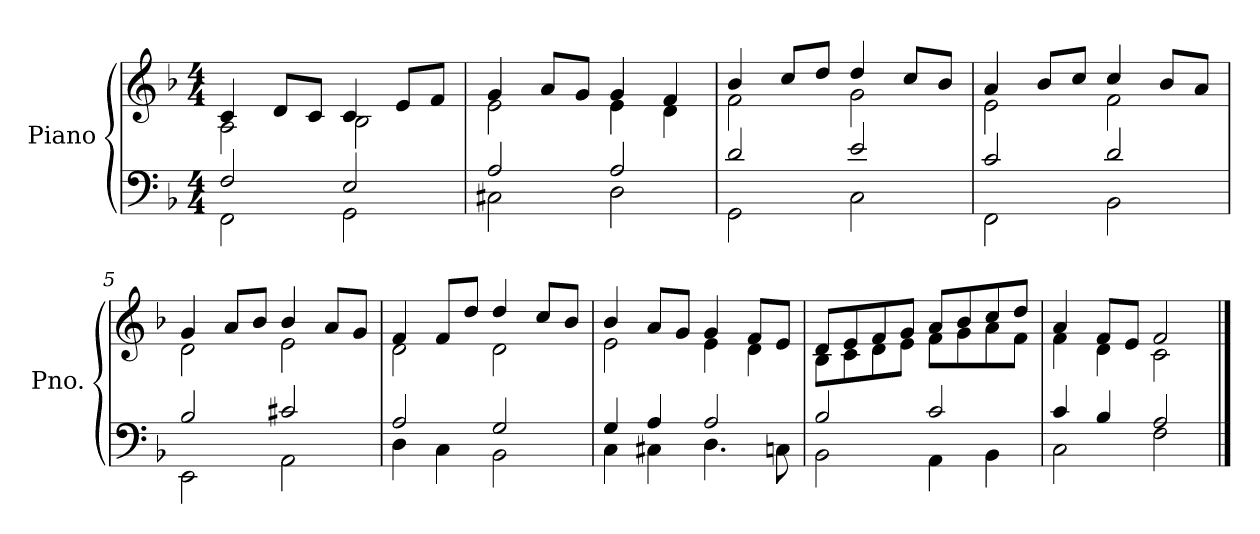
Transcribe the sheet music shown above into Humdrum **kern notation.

**kern	**kern
*part1	*part1
*staff2	*staff1
*I"Piano	*
*I'Pno.	*
*clefF4	*clefG2
*k[b-]	*k[b-]
*M4/4	*M4/4
=1	=1
*^	*^
2F/	2FF\	4c/	2A\
.	.	8d/L	.
.	.	8c/J	.
2E/	2GG\	4c/	2B-\
.	.	8e/L	.
.	.	8f/J	.
=2	=2	=2	=2
2A/	2C#X\	4g/	2e\
.	.	8a/L	.
.	.	8g/J	.
2A/	2D\	4g/	4e\
.	.	4f/	4d\
=3	=3	=3	=3
2d/	2GG\	4b-/	2f\
.	.	8cc/L	.
.	.	8dd/J	.
2e/	2C\	4dd/	2g\
.	.	8cc/L	.
.	.	8b-/J	.
=4	=4	=4	=4
2c/	2FF\	4a/	2e\
.	.	8b-/L	.
.	.	8cc/J	.
2d/	2BB-\	4cc/	2f\
.	.	8b-/L	.
.	.	8a/J	.
=5	=5	=5	=5
2B-/	2EE\	4g/	2d\
.	.	8a/L	.
.	.	8b-/J	.
2c#X/	2AA\	4b-/	2e\
.	.	8a/L	.
.	.	8g/J	.
=6	=6	=6	=6
2A/	4D\	4f/	2d\
.	4C\	8f/L	.
.	.	8dd/J	.
2G/	2BB-\	4dd/	2d\
.	.	8cc/L	.
.	.	8b-/J	.
!!LO:LB:g=z	!!
=7	=7	=7	=7
4G/	4C\	4b-/	2e\
4A/	4C#X\	8a/L	.
.	.	8g/J	.
2A/	4.D\	4g/	4e\
.	.	8f/L	4d\
.	8Cn\	8e/J	.
=8	=8	=8	=8
2B-/	2BB-\	8d/L	8B-\L
.	.	8e/	8c\
.	.	8f/	8d\
.	.	8g/J	8e\J
2c/	4AA\	8a/L	8f\L
.	.	8b-/	8g\
.	4BB-\	8cc/	8a\
.	.	8dd/J	8f\J
=9	=9	=9	=9
4c/	2C\	4a/	4f\
4B-/	.	8f/L	4d\
.	.	8e/J	.
2A/	2F\	2f/	2c\
*v	*v	*	*
*	*v	*v
==	==
*-	*-
